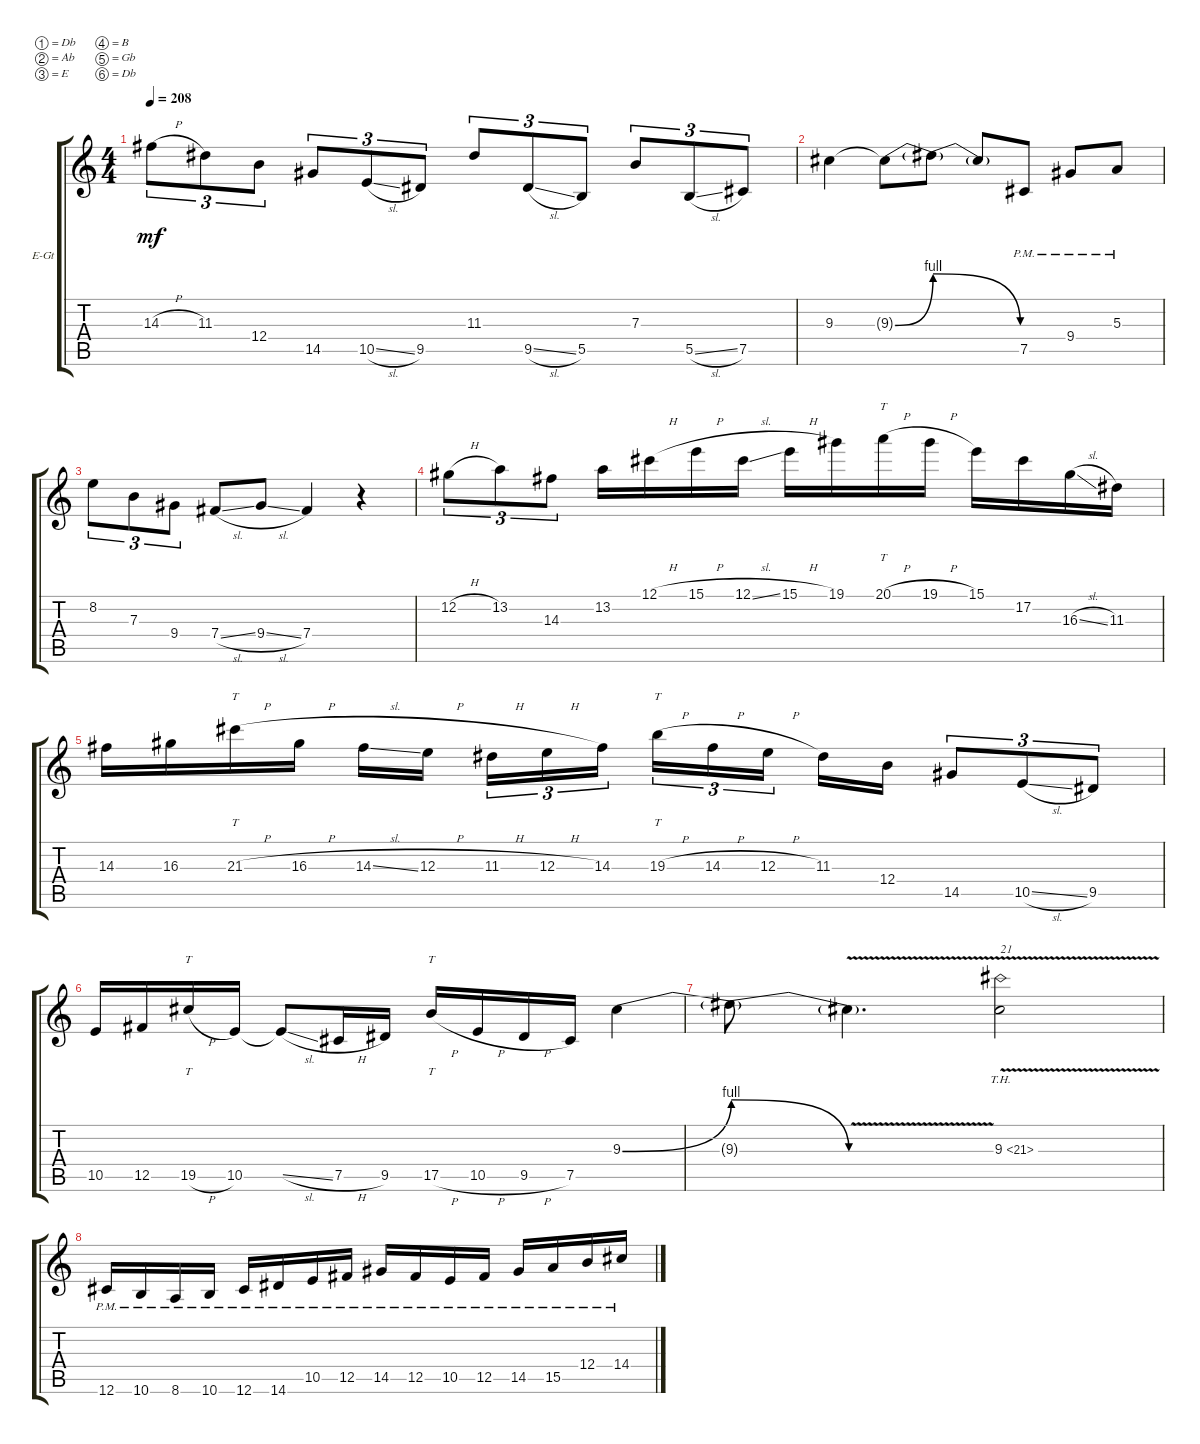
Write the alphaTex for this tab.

\defaultSystemsLayout 4
\bracketExtendMode groupsimilarinstruments
\firstSystemTrackNameOrientation horizontal
\otherSystemsTrackNameOrientation horizontal
\track ("Oli" "E-Gt") {instrument distortionguitar}
\staff {score tabs}
\tuning (Db4 Ab3 E3 B2 Gb2 Db2)
\ts (4 4)
\tempo 208
\clef g2
\ks c
14.3{h}.8{tu (3 2) dy mf} 11.3.8{tu (3 2)} 12.4.8{tu (3 2)} 14.5.8{tu (3 2)} 10.5{sl}.8{tu (3 2)} 9.5.8{tu (3 2)} 11.3.8{tu (3 2)} 9.5{sl}.8{tu (3 2)} 5.5.8{tu (3 2)} 7.3.8{tu (3 2)} 5.5{sl}.8{tu (3 2)} 7.5.8{tu (3 2)} |
9.3.4 9.3{be (bend 0 0 15 4) t}.8 9.3{be (release 0 4 15 0) t}.8 9.3{t}.8 7.5{pm}.8 9.4{pm}.8 5.3{pm}.8 |
8.2.8{tu (3 2)} 7.3.8{tu (3 2)} 9.4.8{tu (3 2)} 7.4{sl}.8 9.4{sl}.8 7.4.4 r.4 |
12.2{h}.8{tu (3 2)} 13.2.8{tu (3 2)} 14.3.8{tu (3 2)} 13.2.16 12.1{h}.16 15.1{h}.16 12.1{sl}.16 15.1{h}.16 19.1.16 20.1{h}.16{tt} 19.1{h}.16 15.1.16 17.2.16 16.3{sl}.16 11.3.16 |
14.3.16 16.3.16 21.3{h}.16{tt} 16.3{h}.16 14.3{sl}.16 12.3{h}.16 11.3{h}.16{tu (3 2)} 12.3{h}.16{tu (3 2)} 14.3.16{tu (3 2)} 19.3{h}.16{tt tu (3 2)} 14.3{h}.16{tu (3 2)} 12.3{h}.16{tu (3 2)} 11.3.16 12.4.16 14.5.8{tu (3 2)} 10.5{sl}.8{tu (3 2)} 9.5.8{tu (3 2)} |
10.5.16 12.5.16 19.5{h}.16{tt} 10.5.16 10.5{sl t}.8 7.5{h}.16 9.5.16 17.5{h}.16{tt} 10.5{h}.16 9.5{h}.16 7.5.16 9.3{be (bend 0 0 15 4)}.4 |
9.3{be (release 0 4 15 0) t}.8 9.3{v t}.4{d} 9.3{th 12 v}.2{txt "21"} |
12.6{pm}.16 10.6{pm}.16 8.6{pm}.16 10.6{pm}.16 12.6{pm}.16 14.6{pm}.16 10.5{pm}.16 12.5{pm}.16 14.5{pm}.16 12.5{pm}.16 10.5{pm}.16 12.5{pm}.16 14.5{pm}.16 15.5{pm}.16 12.4{pm}.16 14.4{pm}.16
